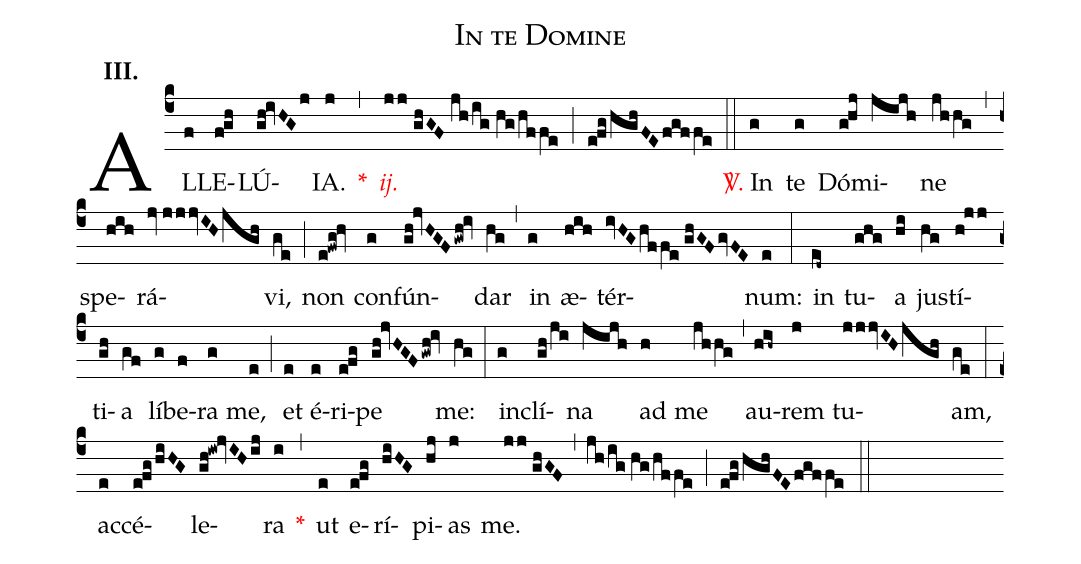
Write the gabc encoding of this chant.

name:In te Domine;
mode:III.;
office-part:Alleluia;
%%
(c4) AL(f)LE(f!gh)LÚ(gh!ivHG/j)IA.(j) <v>\red{*}</v>(,) <v>\redit{ij.}</v>(jj//ghGF//jh/ig//hg/hffe) (;) (e!fg/hghFE/fgffe) (::) <v>\red{\Vbar.}</v> In(g) te(g) Dó(g!hj)mi(jijh)ne(jhhg) (,) spe(hih)rá(jv//jjjvIH/jgh)vi,(ge) (;) non(e!fwg!hv) con(g)fún(gh!jvHGF/gwh!iv)dar(hg) (,) in(g) æ(hih)tér(ivHG/hffe//ghGF/gvFE)num:(e) (:) in(ed~) tu(ghg)a(hi) jus(hg)tí(h!jj)ti(gh)a(gf) lí(g)be(f)ra(g) me,(e) (;) et(e) é(e)ri(e!fg)pe(gh!jvHGF/gwh!iv) me:(hg) (:) in(g)clí(gh/ji)na(jijh) ad(h) me(jhhg) (,) au(hih~)rem(j) tu(jjjvIH/jgh)am,(ge) (:) ac(e)cé(e!fg/hiHG)le(gh!iw!jvIH/ij)ra(i) <v>\red{*}</v>(,) ut(e) e(e!fg)rí(hiHG)pi(hj)as(j) me.(jj//ghGF) (,) (jh/ig//hg/hffe) (;) (e!fg/hghFE/fgffe) (::)
